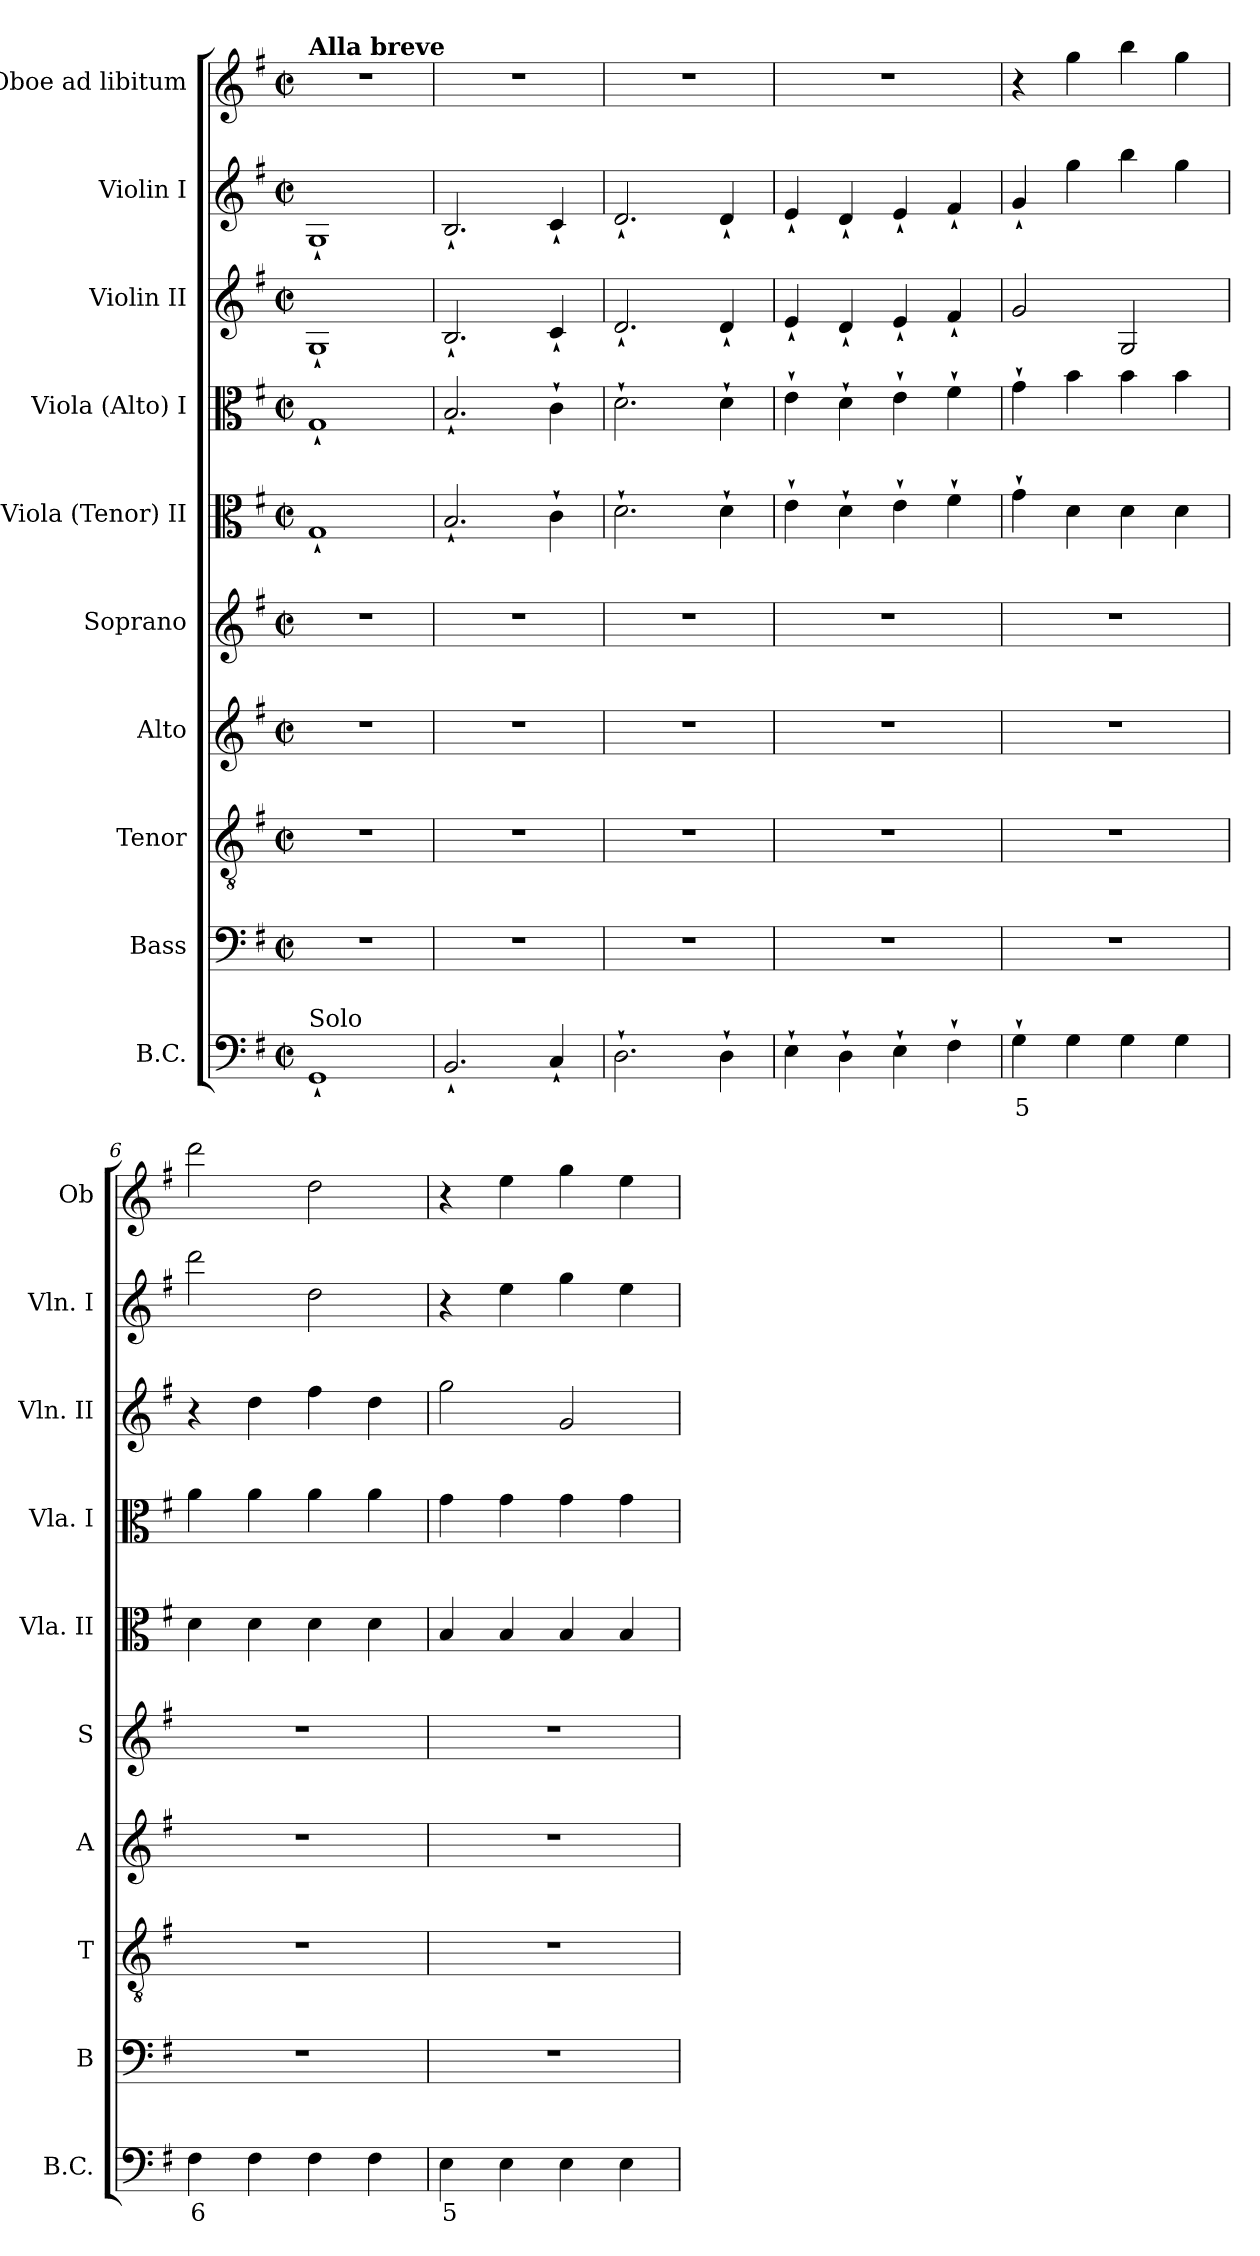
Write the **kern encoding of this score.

**kern	**text	**kern	**kern	**kern	**kern	**kern	**kern	**kern	**kern	**kern
*part10	*part10	*part9	*part8	*part7	*part6	*part5	*part4	*part3	*part2	*part1
*staff10	*staff10	*staff9	*staff8	*staff7	*staff6	*staff5	*staff4	*staff3	*staff2	*staff1
*I"B.C.	*	*I"Bass	*I"Tenor	*I"Alto	*I"Soprano	*I"Viola (Tenor) II	*I"Viola (Alto) I	*I"Violin II	*I"Violin I	*I"Oboe ad libitum
*I'B.C.	*	*I'B	*I'T	*I'A	*I'S	*I'Vla. II	*I'Vla. I	*I'Vln. II	*I'Vln. I	*I'Ob
*clefF4	*	*clefF4	*clefGv2	*clefG2	*clefG2	*clefC3	*clefC3	*clefG2	*clefG2	*clefG2
*k[f#]	*	*k[f#]	*k[f#]	*k[f#]	*k[f#]	*k[f#]	*k[f#]	*k[f#]	*k[f#]	*k[f#]
*G:	*	*G:	*G:	*G:	*G:	*G:	*G:	*G:	*G:	*G:
*M2/2	*	*M2/2	*M2/2	*M2/2	*M2/2	*M2/2	*M2/2	*M2/2	*M2/2	*M2/2
*met(c|)	*	*met(c|)	*met(c|)	*met(c|)	*met(c|)	*met(c|)	*met(c|)	*met(c|)	*met(c|)	*met(c|)
=1	=1	=1	=1	=1	=1	=1	=1	=1	=1	=1
!	!	!	!	!	!	!	!	!	!	!LO:TX:a:B:t=Alla breve
!LO:TX:a:t=Solo	!	!	!	!	!	!	!	!	!	!
1GG`<	.	1r	1r	1r	1r	1G`<	1G`<	1G`<	1G`<	1r
=2	=2	=2	=2	=2	=2	=2	=2	=2	=2	=2
2.BB`</	.	1r	1r	1r	1r	2.B`</	2.B`</	2.B`</	2.B`</	1r
4C`</	.	.	.	.	.	4c`>\	4c`>\	4c`</	4c`</	.
=3	=3	=3	=3	=3	=3	=3	=3	=3	=3	=3
2.D`>\	.	1r	1r	1r	1r	2.d`>\	2.d`>\	2.d`</	2.d`</	1r
4D`>\	.	.	.	.	.	4d`>\	4d`>\	4d`</	4d`</	.
=4	=4	=4	=4	=4	=4	=4	=4	=4	=4	=4
4E`>\	.	1r	1r	1r	1r	4e`>\	4e`>\	4e`</	4e`</	1r
4D`>\	.	.	.	.	.	4d`>\	4d`>\	4d`</	4d`</	.
4E`>\	.	.	.	.	.	4e`>\	4e`>\	4e`</	4e`</	.
4F#`>\	.	.	.	.	.	4f#`>\	4f#`>\	4f#`</	4f#`</	.
=5	=5	=5	=5	=5	=5	=5	=5	=5	=5	=5
!	!LO:LY:b	!	!	!	!	!	!	!	!	!
4G`>\	5	1r	1r	1r	1r	4g`>\	4g`>\	2g/	4g`</	4r
4G\	.	.	.	.	.	4d\	4b\	.	4gg\	4gg\
4G\	.	.	.	.	.	4d\	4b\	2G/	4bb\	4bb\
4G\	.	.	.	.	.	4d\	4b\	.	4gg\	4gg\
=6	=6	=6	=6	=6	=6	=6	=6	=6	=6	=6
!	!LO:LY:b	!	!	!	!	!	!	!	!	!
4F#\	6	1r	1r	1r	1r	4d\	4a\	4r	2ddd\	2ddd\
4F#\	.	.	.	.	.	4d\	4a\	4dd\	.	.
4F#\	.	.	.	.	.	4d\	4a\	4ff#\	2dd\	2dd\
4F#\	.	.	.	.	.	4d\	4a\	4dd\	.	.
!!LO:PB:g=z
=7	=7	=7	=7	=7	=7	=7	=7	=7	=7	=7
!	!LO:LY:b	!	!	!	!	!	!	!	!	!
4E\	5	1r	1r	1r	1r	4B/	4g\	2gg\	4r	4r
4E\	.	.	.	.	.	4B/	4g\	.	4ee\	4ee\
4E\	.	.	.	.	.	4B/	4g\	2g/	4gg\	4gg\
4E\	.	.	.	.	.	4B/	4g\	.	4ee\	4ee\
=	=	=	=	=	=	=	=	=	=	=
*-	*-	*-	*-	*-	*-	*-	*-	*-	*-	*-
